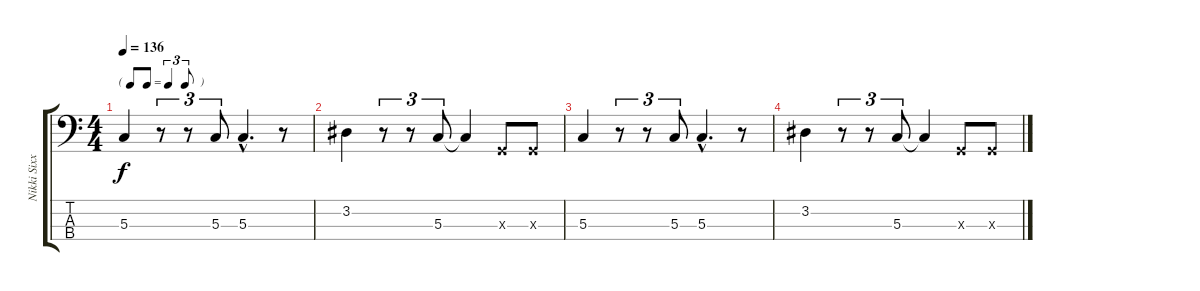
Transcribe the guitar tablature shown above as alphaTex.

\track ("Nikki Sixx" "Nikki Sixx") {instrument electricbassfinger}
\staff {score tabs}
\tuning (F2 C2 G1 D1) {hide}
\ts (4 4)
\tf triplet8th
\tempo 136
\clef f4
\ks c
5.3.4{dy f} r.8{tu (3 2)} r.8{tu (3 2)} 5.3.8{tu (3 2)} 5.3{hac}.4{d} r.8 |
3.2.4 r.8{tu (3 2)} r.8{tu (3 2)} 5.3.8{tu (3 2)} 5.3{t}.4 0.3{x}.8 0.3{x}.8 |
5.3.4 r.8{tu (3 2)} r.8{tu (3 2)} 5.3.8{tu (3 2)} 5.3{hac}.4{d} r.8 |
3.2.4 r.8{tu (3 2)} r.8{tu (3 2)} 5.3.8{tu (3 2)} 5.3{t}.4 0.3{x}.8 0.3{x}.8
